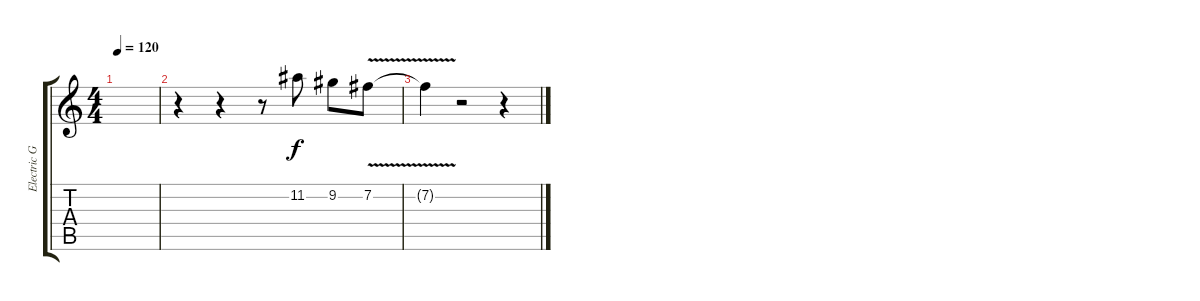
\track ("Electric Guitar" "Electric G") {instrument overdrivenguitar}
\staff {score tabs}
\tuning (E4 B3 G3 D3 A2 E2) {hide}
\ts (4 4)
\tempo 120
\clef g2
\ks c
|
r.4 r.4 r.8 11.2.8 9.2.8 7.2{v}.8 |
7.2{t}.4 r.2 r.4
